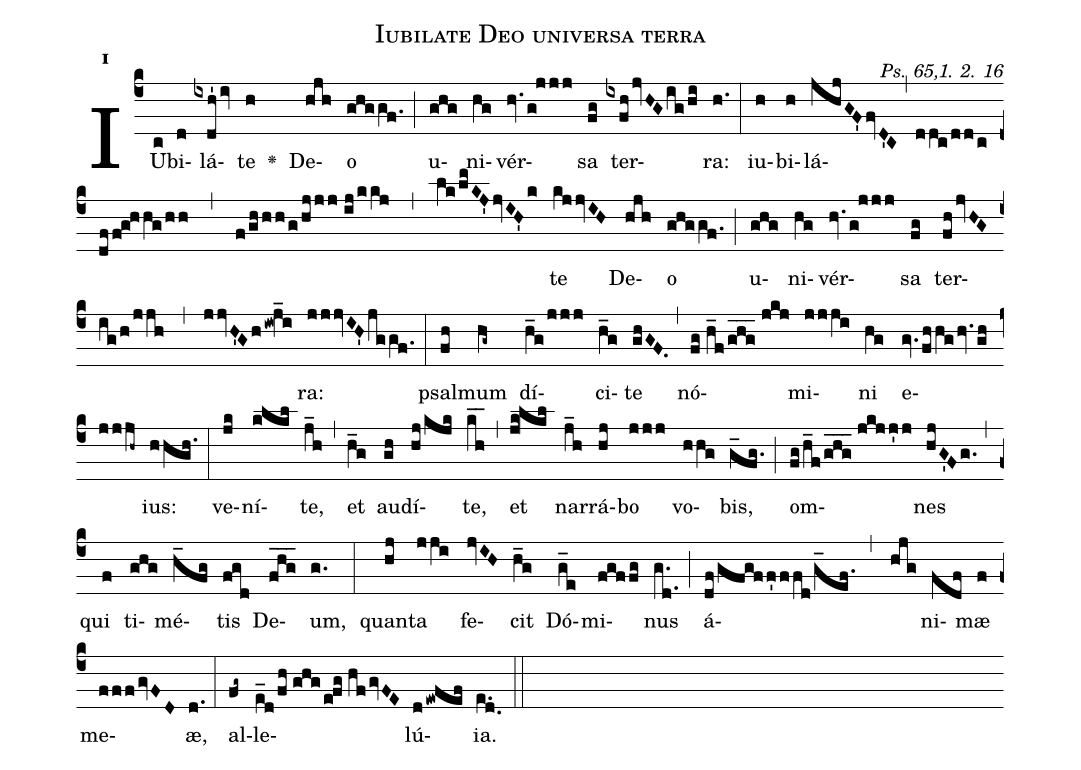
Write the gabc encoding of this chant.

name:Iubilate Deo universa terra;
office-part:Offertorium;
mode:1;
commentary:Ps. 65,1. 2. 16;
%%
name: Lucis Creator Optime;
office-part: Unknown;
date: March 2025;
original-transcriber: Christopher Tatum;
transcriber: Robert J. Moore;
transcription-date: March 2025;
style: modern;
annotation: Offert.;
annotation: 1.;
commentary:Ps. 65, 1.2. 16;
%user-notes: ;
%https://gregobase.selapa.net/chant.php?id=7575#source_1

%%
(c4)IU(c)bi(d)lá(ixdh'iv)te(h) <v>\greheightstar</v>() De(hjh)o(ghggf.) (;) u(ghg)ni(hg)vér(hv.g!jjj)sa(fg) ter(ixfhjvHGig/hi)ra:(h.)

(:) iu(h)bi(h)lá(jhjGF'fvD'C,ddc/dd/c/df/f!g!hhg/hh,f/ghhh/g/hj/jj//ij/kkj,lk/lmKJ'jvIH'k)te(kjjvIH) De(hjh)o(ghggf.)

(;) u(ghg)ni(hg)vér(hv.g!jjj)sa(fg) ter(fhjvHGig/h/jjh,jjvH'Ghiw!j_i)ra:(jjjvIH'/jggf.) (:) psal(fh)mum(hg~) dí(h_g/jjj)ci(h_g)te(ghGF.) (,) nó(fg//h_f/g_h_g_///jkj)mi(jjji)ni(hg) e(gv.fhhg/hv.gh/jjjh~)ius:(hhgh.) (:)
ve(jk)ní(klkl)te,(j_h) (,) et(h_g) au(gh)dí(hj/kjk)te,(k_h_) (,) et(jk!lkl) nar(j_h)rá(hj)bo(jjj) vo(hhg)bis,(g_fg.) (;) om(fg/h_f/g_h_g_///jkjj'j)nes(hjG'Fg.) (,) qui(f) ti(ghg)mé(h_fg)tis(fgd) De(f_h_g_)um,(g.) (:) quan(hj)ta(jji) fe(jvIH)cit(h_g) Dó(g_e)mi(fgffg)nus(g.d.) (;) á(df/gfgff'ffd/g_ef.,hjg)ni(fdf)mæ(f) me(fff/gvFD)æ,(d.) (:) al(fg~)le(e_d/fh///ghg/e!fg//hf/gvFE)lú(dewfef)ia.(e.d.) (::)
